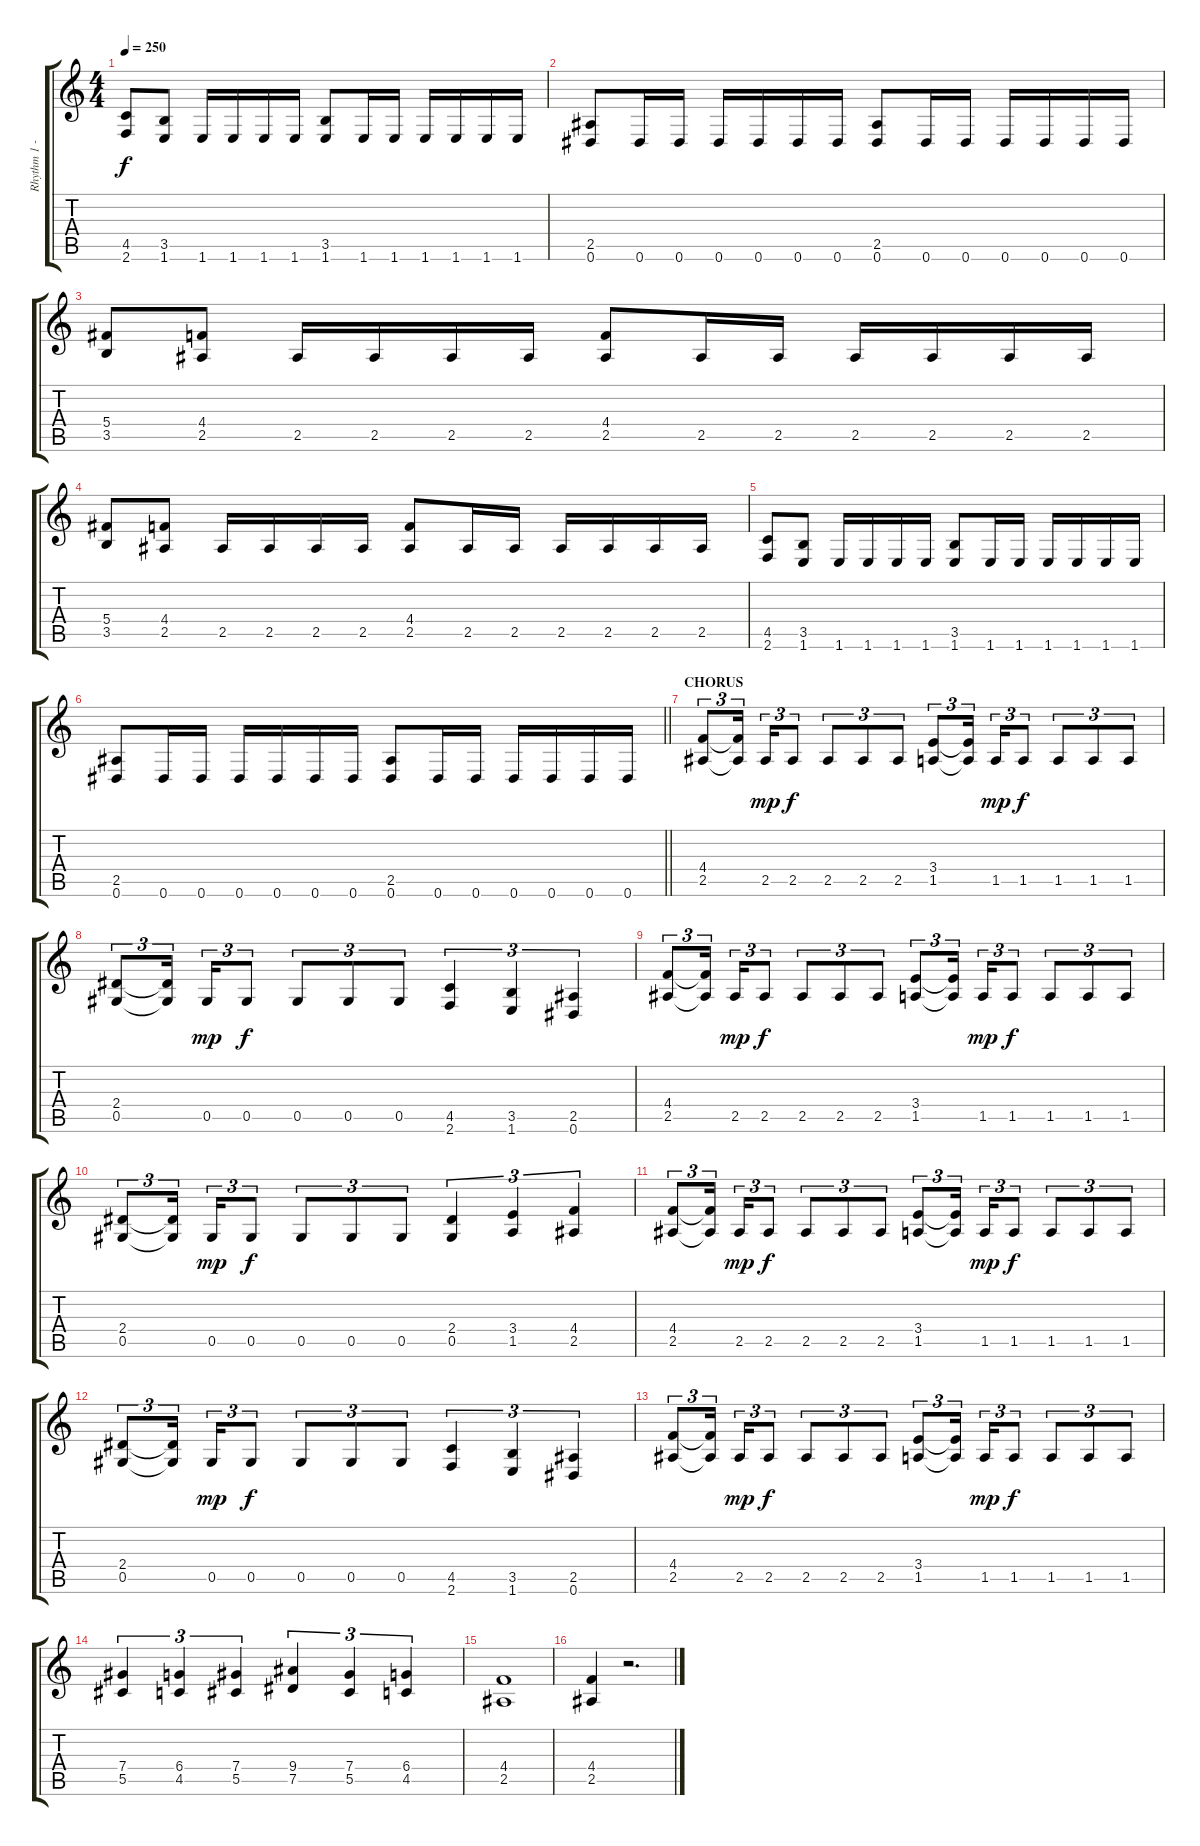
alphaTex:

\track ("Rhythm 1 - Ronny Dorian" "Rhythm 1 -") {instrument distortionguitar}
\staff {score tabs}
\tuning (Eb4 Bb3 Gb3 Db3 Ab2 Eb2) {hide}
\ts (4 4)
\tempo 250
\clef g2
\ks c
(4.5 2.6).8{dy f} (3.5 1.6).8 1.6.16 1.6.16 1.6.16 1.6.16 (3.5 1.6).8 1.6.16 1.6.16 1.6.16 1.6.16 1.6.16 1.6.16 |
(2.5 0.6).8 0.6.16 0.6.16 0.6.16 0.6.16 0.6.16 0.6.16 (2.5 0.6).8 0.6.16 0.6.16 0.6.16 0.6.16 0.6.16 0.6.16 |
(5.4 3.5).8 (4.4 2.5).8 2.5.16 2.5.16 2.5.16 2.5.16 (4.4 2.5).8 2.5.16 2.5.16 2.5.16 2.5.16 2.5.16 2.5.16 |
(5.4 3.5).8 (4.4 2.5).8 2.5.16 2.5.16 2.5.16 2.5.16 (4.4 2.5).8 2.5.16 2.5.16 2.5.16 2.5.16 2.5.16 2.5.16 |
(4.5 2.6).8 (3.5 1.6).8 1.6.16 1.6.16 1.6.16 1.6.16 (3.5 1.6).8 1.6.16 1.6.16 1.6.16 1.6.16 1.6.16 1.6.16 |
\barLineRight lightlight
(2.5 0.6).8 0.6.16 0.6.16 0.6.16 0.6.16 0.6.16 0.6.16 (2.5 0.6).8 0.6.16 0.6.16 0.6.16 0.6.16 0.6.16 0.6.16 |
\section ("" "CHORUS")
(4.4 2.5).8{tu (3 2)} (4.4{t} 2.5{t}).16{tu (3 2) beam splitsecondary} 2.5.16{tu (3 2) dy mp} 2.5.8{tu (3 2) dy f} 2.5.8{tu (3 2)} 2.5.8{tu (3 2)} 2.5.8{tu (3 2)} (3.4 1.5).8{tu (3 2)} (3.4{t} 1.5{t}).16{tu (3 2) beam splitsecondary} 1.5.16{tu (3 2) dy mp} 1.5.8{tu (3 2) dy f} 1.5.8{tu (3 2)} 1.5.8{tu (3 2)} 1.5.8{tu (3 2)} |
(2.4 0.5).8{tu (3 2)} (2.4{t} 0.5{t}).16{tu (3 2) beam splitsecondary} 0.5.16{tu (3 2) dy mp} 0.5.8{tu (3 2) dy f} 0.5.8{tu (3 2)} 0.5.8{tu (3 2)} 0.5.8{tu (3 2)} (4.5 2.6).4{tu (3 2)} (3.5 1.6).4{tu (3 2)} (2.5 0.6).4{tu (3 2)} |
(4.4 2.5).8{tu (3 2)} (4.4{t} 2.5{t}).16{tu (3 2) beam splitsecondary} 2.5.16{tu (3 2) dy mp} 2.5.8{tu (3 2) dy f} 2.5.8{tu (3 2)} 2.5.8{tu (3 2)} 2.5.8{tu (3 2)} (3.4 1.5).8{tu (3 2)} (3.4{t} 1.5{t}).16{tu (3 2) beam splitsecondary} 1.5.16{tu (3 2) dy mp} 1.5.8{tu (3 2) dy f} 1.5.8{tu (3 2)} 1.5.8{tu (3 2)} 1.5.8{tu (3 2)} |
(2.4 0.5).8{tu (3 2)} (2.4{t} 0.5{t}).16{tu (3 2) beam splitsecondary} 0.5.16{tu (3 2) dy mp} 0.5.8{tu (3 2) dy f} 0.5.8{tu (3 2)} 0.5.8{tu (3 2)} 0.5.8{tu (3 2)} (2.4 0.5).4{tu (3 2)} (3.4 1.5).4{tu (3 2)} (4.4 2.5).4{tu (3 2)} |
(4.4 2.5).8{tu (3 2)} (4.4{t} 2.5{t}).16{tu (3 2) beam splitsecondary} 2.5.16{tu (3 2) dy mp} 2.5.8{tu (3 2) dy f} 2.5.8{tu (3 2)} 2.5.8{tu (3 2)} 2.5.8{tu (3 2)} (3.4 1.5).8{tu (3 2)} (3.4{t} 1.5{t}).16{tu (3 2) beam splitsecondary} 1.5.16{tu (3 2) dy mp} 1.5.8{tu (3 2) dy f} 1.5.8{tu (3 2)} 1.5.8{tu (3 2)} 1.5.8{tu (3 2)} |
(2.4 0.5).8{tu (3 2)} (2.4{t} 0.5{t}).16{tu (3 2) beam splitsecondary} 0.5.16{tu (3 2) dy mp} 0.5.8{tu (3 2) dy f} 0.5.8{tu (3 2)} 0.5.8{tu (3 2)} 0.5.8{tu (3 2)} (4.5 2.6).4{tu (3 2)} (3.5 1.6).4{tu (3 2)} (2.5 0.6).4{tu (3 2)} |
(4.4 2.5).8{tu (3 2)} (4.4{t} 2.5{t}).16{tu (3 2) beam splitsecondary} 2.5.16{tu (3 2) dy mp} 2.5.8{tu (3 2) dy f} 2.5.8{tu (3 2)} 2.5.8{tu (3 2)} 2.5.8{tu (3 2)} (3.4 1.5).8{tu (3 2)} (3.4{t} 1.5{t}).16{tu (3 2) beam splitsecondary} 1.5.16{tu (3 2) dy mp} 1.5.8{tu (3 2) dy f} 1.5.8{tu (3 2)} 1.5.8{tu (3 2)} 1.5.8{tu (3 2)} |
(7.4 5.5).4{tu (3 2)} (6.4 4.5).4{tu (3 2)} (7.4 5.5).4{tu (3 2)} (9.4 7.5).4{tu (3 2)} (7.4 5.5).4{tu (3 2)} (6.4 4.5).4{tu (3 2)} |
(4.4 2.5).1 |
(4.4 2.5).4 r.2{d}
